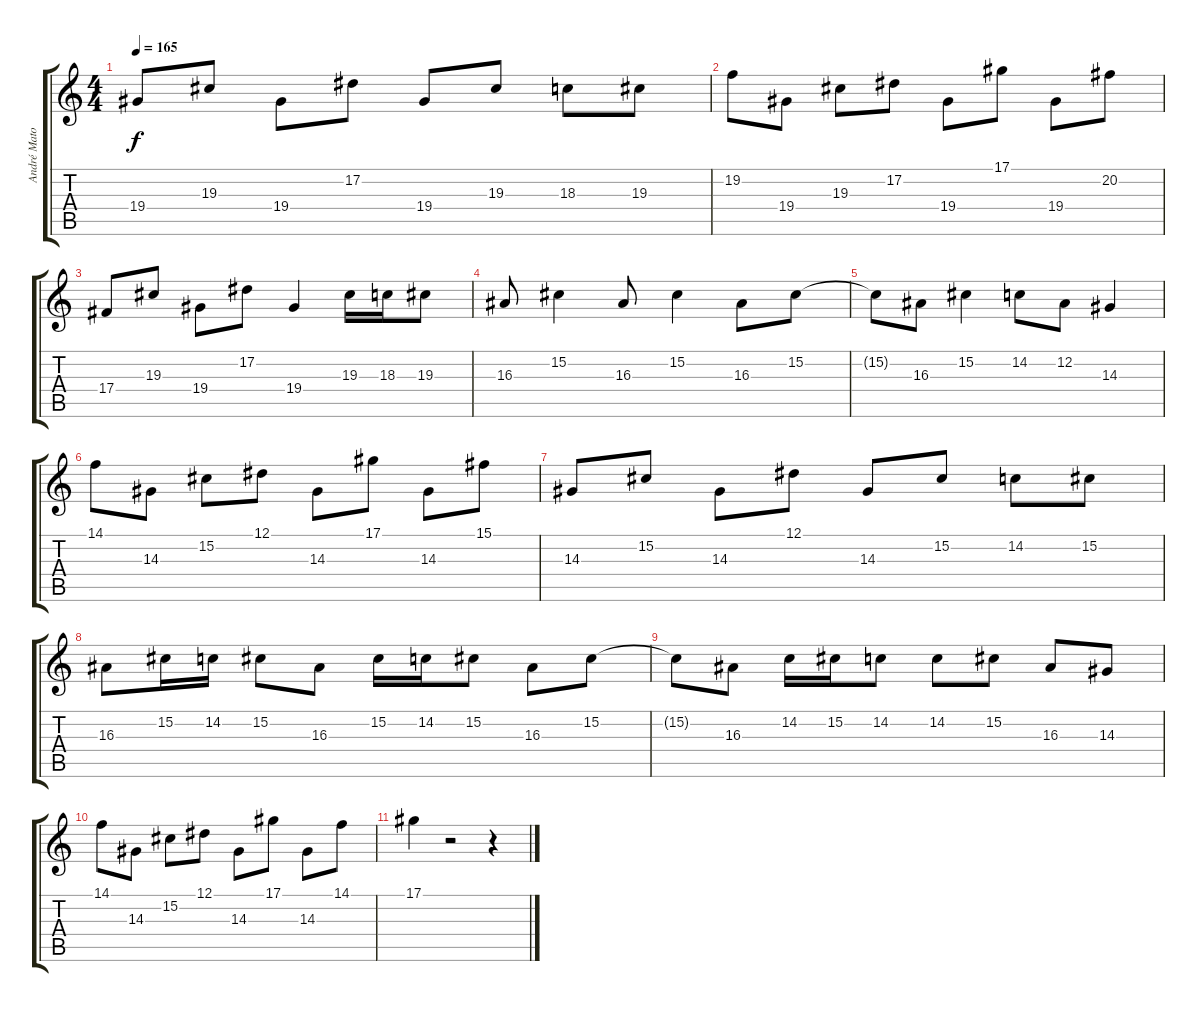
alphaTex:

\track ("André Matos - String Ensemble 1" "André Mato") {instrument stringensemble1}
\staff {score tabs}
\tuning (Eb4 Bb3 Gb3 Db3 Ab2 Eb2) {hide}
\ts (4 4)
\tempo 165
\clef g2
\ks c
19.4.8{dy f} 19.3.8 19.4.8 17.2.8 19.4.8 19.3.8 18.3.8 19.3.8 |
19.2.8 19.4.8 19.3.8 17.2.8 19.4.8 17.1.8 19.4.8 20.2.8 |
17.4.8 19.3.8 19.4.8 17.2.8 19.4.4 19.3.16 18.3.16 19.3.8 |
16.3.8 15.2.4 16.3.8 15.2.4 16.3.8 15.2.8 |
15.2{t}.8 16.3.8 15.2.4 14.2.8 12.2.8 14.3.4 |
14.1.8 14.3.8 15.2.8 12.1.8 14.3.8 17.1.8 14.3.8 15.1.8 |
14.3.8 15.2.8 14.3.8 12.1.8 14.3.8 15.2.8 14.2.8 15.2.8 |
16.3.8 15.2.16 14.2.16 15.2.8 16.3.8 15.2.16 14.2.16 15.2.8 16.3.8 15.2.8 |
15.2{t}.8 16.3.8 14.2.16 15.2.16 14.2.8 14.2.8 15.2.8 16.3.8 14.3.8 |
14.1.8 14.3.8 15.2.8 12.1.8 14.3.8 17.1.8 14.3.8 14.1.8 |
17.1.4 r.2 r.4
